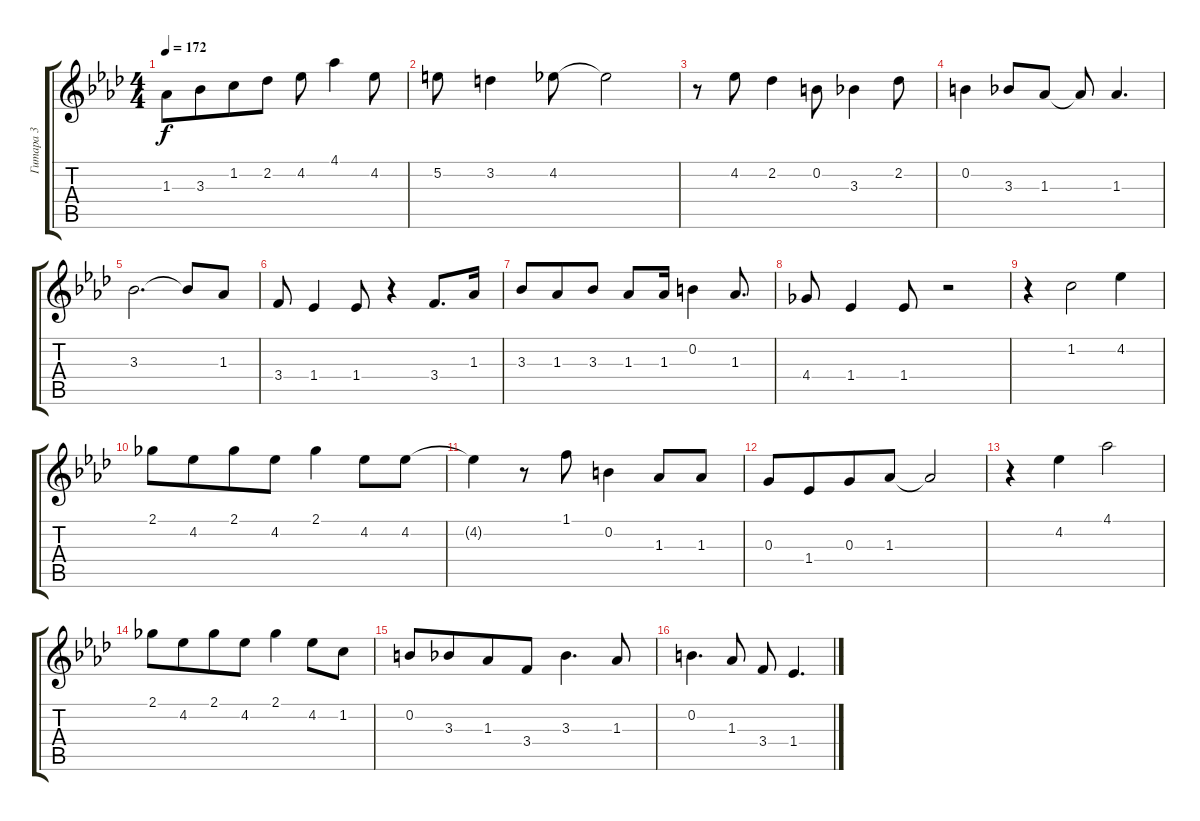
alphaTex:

\track ("Гитара 3" "Гитара 3") {instrument electricguitarclean}
\staff {score tabs}
\tuning (E4 B3 G3 D3 A2 E2) {hide}
\ts (4 4)
\tempo 172
\clef g2
\ks ab
1.3.8{dy f} 3.3.8{beam merge} 1.2.8 2.2.8 4.2.8 4.1.4 4.2.8 |
5.2.8 3.2.4 4.2.8 4.2{t}.2 |
r.8 4.2.8 2.2.4 0.2.8 3.3.4 2.2.8 |
0.2.4 3.3.8 1.3.8 1.3{t}.8 1.3.4{d} |
3.3.2{d} 3.3{t}.8 1.3.8 |
3.4.8 1.4.4 1.4.8 r.4 3.4.8{d} 1.3.16 |
3.3.8 1.3.8{beam merge} 3.3.8{beam split} 1.3.8{beam merge} 1.3.16 0.2.4 1.3.8{d} |
4.4.8 1.4.4 1.4.8 r.2 |
r.4 1.2.2 4.2.4 |
2.1.8 4.2.8{beam merge} 2.1.8 4.2.8 2.1.4 4.2.8 4.2.8 |
4.2{t}.4 r.8 1.1.8 0.2.4 1.3.8 1.3.8 |
0.3.8 1.4.8{beam merge} 0.3.8 1.3.8 1.3{t}.2 |
r.4 4.2.4 4.1.2 |
2.1.8 4.2.8{beam merge} 2.1.8 4.2.8 2.1.4 4.2.8 1.2.8 |
0.2.8 3.3.8{beam merge} 1.3.8 3.4.8 3.3.4{d} 1.3.8 |
0.2.4{d} 1.3.8 3.4.8 1.4.4{d}
